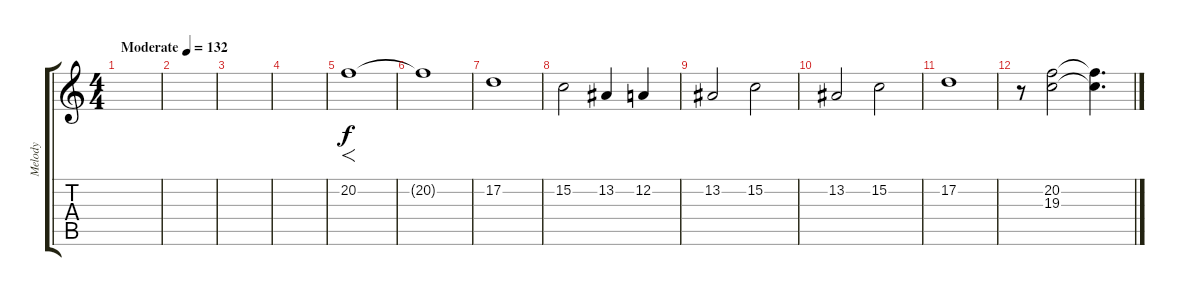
\track ("Melody" "Melody") {instrument lead2sawtooth}
\staff {score tabs}
\tuning (D4 A3 F3 C3 G2 C2) {hide}
\ts (4 4)
\tempo (132 "Moderate")
\clef g2
\ks c
|
|
|
|
20.2.1{f} |
20.2{t}.1 |
17.2.1 |
15.2.2 13.2.4 12.2.4 |
13.2.2 15.2.2 |
13.2.2 15.2.2 |
17.2.1 |
r.8 (20.2 19.3).2 (20.2{t} 19.3{t}).4{d}
